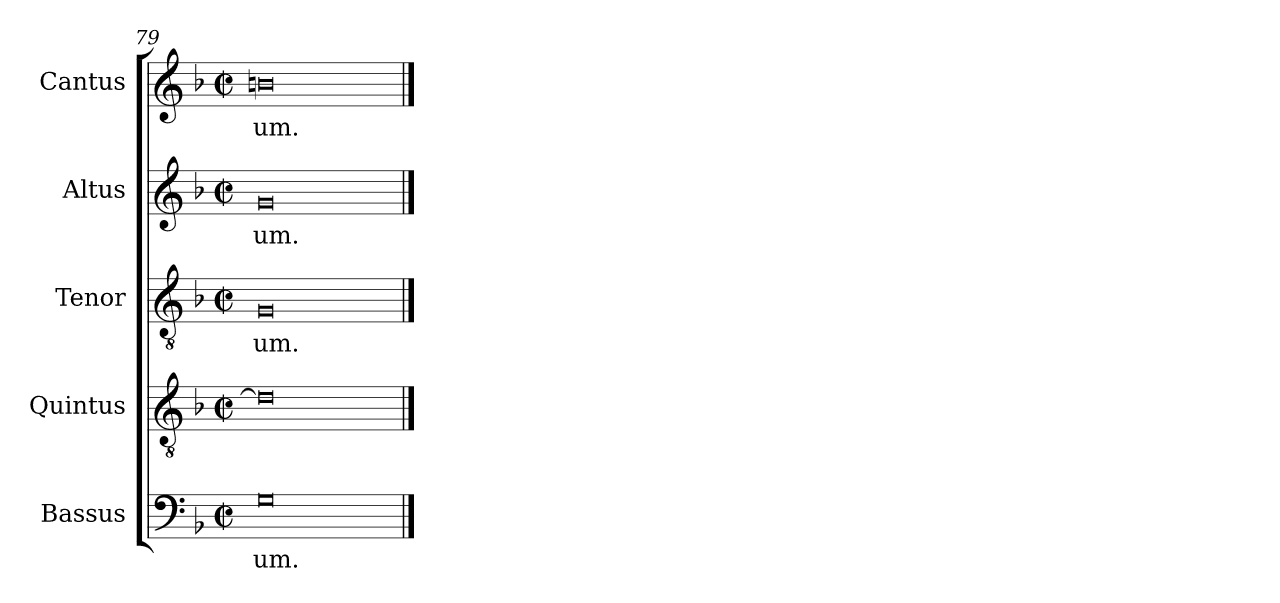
**kern	**text	**kern	**text	**kern	**text	**kern	**text	**kern	**text
*part5	*part5	*part4	*part4	*part3	*part3	*part2	*part2	*part1	*part1
*staff5	*staff5	*staff4	*staff4	*staff3	*staff3	*staff2	*staff2	*staff1	*staff1
*I"Bassus	*	*I"Quintus	*	*I"Tenor	*	*I"Altus	*	*I"Cantus	*
*clefF4	*	*clefGv2	*	*clefGv2	*	*clefG2	*	*clefG2	*
*k[b-]	*	*k[b-]	*	*k[b-]	*	*k[b-]	*	*k[b-]	*
*F:	*	*F:	*	*F:	*	*F:	*	*F:	*
*M2/2	*	*M2/2	*	*M2/2	*	*M2/2	*	*M2/2	*
*met(c|)	*	*met(c|)	*	*met(c|)	*	*met(c|)	*	*met(c|)	*
=79	=79	=79	=79	=79	=79	=79	=79	=79	=79
!	!LO:LY:b:cj	!	!LO:LY:b:cj	!	!LO:LY:b:cj	!	!LO:LY:b:cj	!	!LO:LY:b:cj
0G	-um.	0d]	.	0G	-um.	0g	um.	0bn	um.
==	==	==	==	==	==	==	==	==	==
*-	*-	*-	*-	*-	*-	*-	*-	*-	*-
